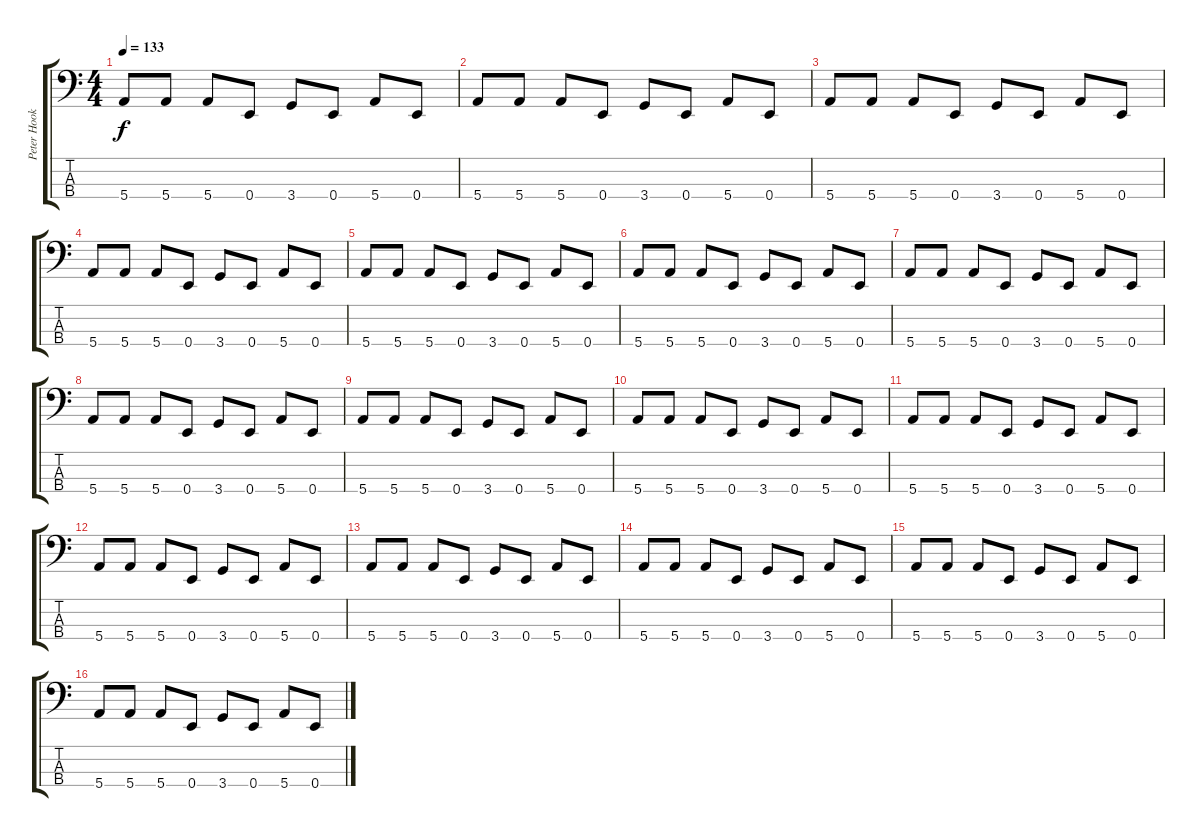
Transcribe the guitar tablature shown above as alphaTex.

\track ("Peter Hook - Bass" "Peter Hook") {instrument electricbassfinger}
\staff {score tabs}
\tuning (G2 D2 A1 E1) {hide}
\ts (4 4)
\tempo 133
\clef f4
\ks c
5.4.8{dy f} 5.4.8 5.4.8 0.4.8 3.4.8 0.4.8 5.4.8 0.4.8 |
5.4.8 5.4.8 5.4.8 0.4.8 3.4.8 0.4.8 5.4.8 0.4.8 |
5.4.8 5.4.8 5.4.8 0.4.8 3.4.8 0.4.8 5.4.8 0.4.8 |
5.4.8 5.4.8 5.4.8 0.4.8 3.4.8 0.4.8 5.4.8 0.4.8 |
5.4.8 5.4.8 5.4.8 0.4.8 3.4.8 0.4.8 5.4.8 0.4.8 |
5.4.8 5.4.8 5.4.8 0.4.8 3.4.8 0.4.8 5.4.8 0.4.8 |
5.4.8 5.4.8 5.4.8 0.4.8 3.4.8 0.4.8 5.4.8 0.4.8 |
5.4.8 5.4.8 5.4.8 0.4.8 3.4.8 0.4.8 5.4.8 0.4.8 |
5.4.8 5.4.8 5.4.8 0.4.8 3.4.8 0.4.8 5.4.8 0.4.8 |
5.4.8 5.4.8 5.4.8 0.4.8 3.4.8 0.4.8 5.4.8 0.4.8 |
5.4.8 5.4.8 5.4.8 0.4.8 3.4.8 0.4.8 5.4.8 0.4.8 |
5.4.8 5.4.8 5.4.8 0.4.8 3.4.8 0.4.8 5.4.8 0.4.8 |
5.4.8 5.4.8 5.4.8 0.4.8 3.4.8 0.4.8 5.4.8 0.4.8 |
5.4.8 5.4.8 5.4.8 0.4.8 3.4.8 0.4.8 5.4.8 0.4.8 |
5.4.8 5.4.8 5.4.8 0.4.8 3.4.8 0.4.8 5.4.8 0.4.8 |
5.4.8 5.4.8 5.4.8 0.4.8 3.4.8 0.4.8 5.4.8 0.4.8
